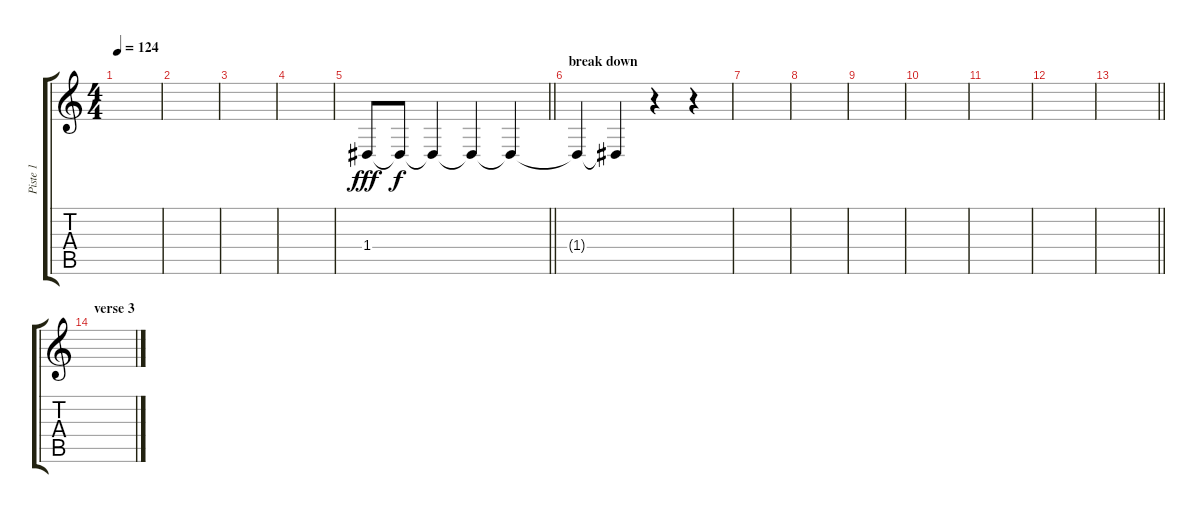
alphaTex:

\track ("Piste 1" "Piste 1") {instrument stringensemble1}
\staff {score tabs}
\tuning (E4 B3 G3 D3 A2 E2) {hide}
\ts (4 4)
\tempo 124
\clef g2
\ks c
|
|
|
|
\barLineRight lightlight
1.4.8{dy fff volume 5 instrument applause} 1.4{t}.8{dy f} 1.4{t}.4 1.4{t}.4 1.4{t}.4 |
\section ("" "break down")
1.4{t}.4 1.4{t}.4 r.4 r.4 |
|
|
|
|
|
|
\barLineRight lightlight
|
\section ("" "verse 3")
